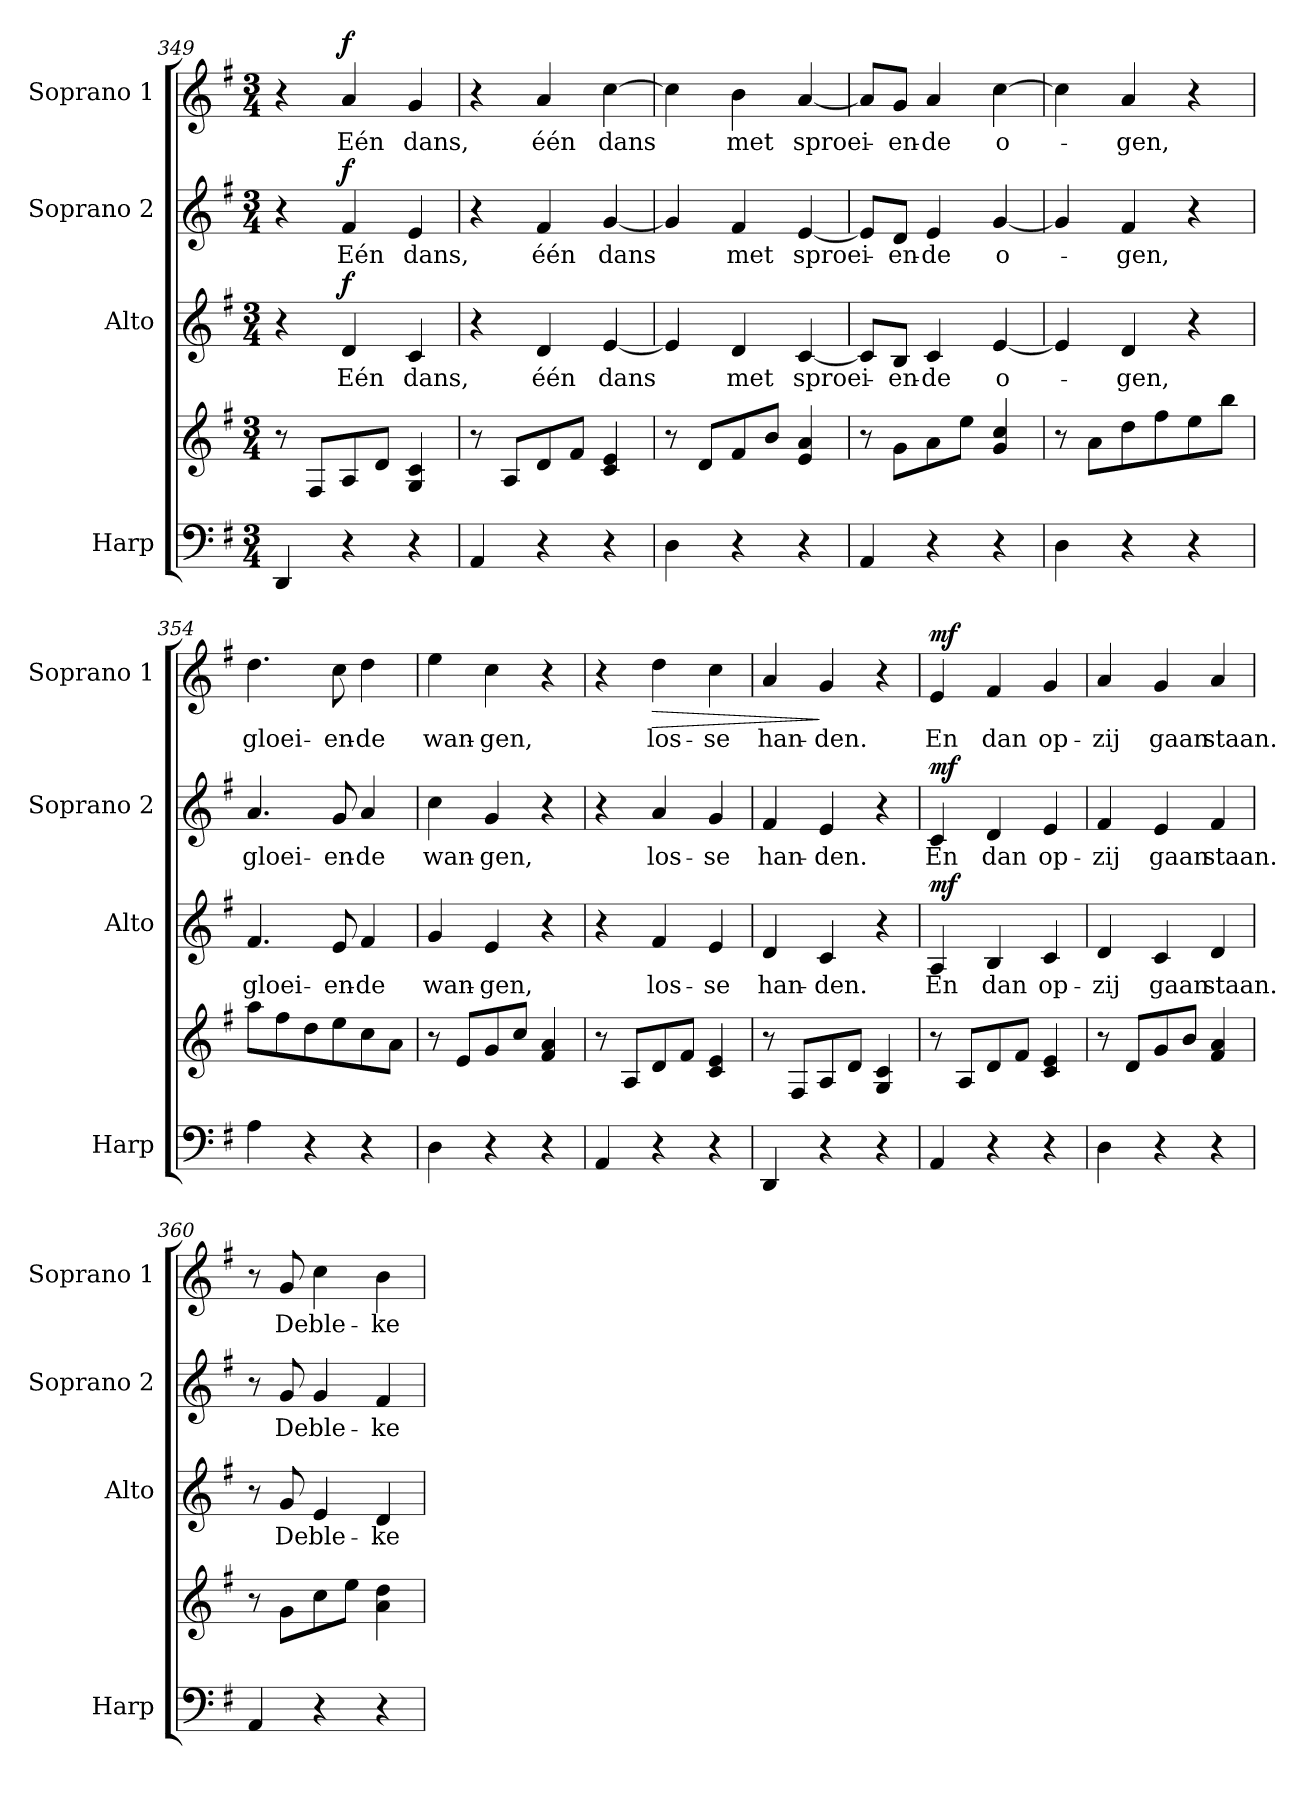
**kern	**kern	**kern	**text	**dynam	**kern	**text	**dynam	**kern	**text	**dynam
*part4	*part4	*part3	*part3	*part3	*part2	*part2	*part2	*part1	*part1	*part1
*staff5	*staff4	*staff3	*staff3	*staff3	*staff2	*staff2	*staff2	*staff1	*staff1	*staff1
*I"Harp	*	*I"Alto	*	*	*I"Soprano 2	*	*	*I"Soprano 1	*	*
*I'Harp	*	*I'Alto	*	*	*I'Soprano 2	*	*	*I'Soprano 1	*	*
*clefF4	*clefG2	*clefG2	*	*	*clefG2	*	*	*clefG2	*	*
*k[f#]	*k[f#]	*k[f#]	*	*	*k[f#]	*	*	*k[f#]	*	*
*G:	*G:	*G:	*	*	*G:	*	*	*G:	*	*
*M3/4	*M3/4	*M3/4	*	*	*M3/4	*	*	*M3/4	*	*
=349	=349	=349	=349	=349	=349	=349	=349	=349	=349	=349
4DD/	8r	4r	.	.	4r	.	.	4r	.	.
.	8F#/L	.	.	.	.	.	.	.	.	.
!	!	!	!LO:LY:b	!LO:DY:a	!	!LO:LY:b	!LO:DY:a	!	!LO:LY:b	!LO:DY:a
4r	8A/	4d/	Eén	f	4f#/	Eén	f	4a/	Eén	f
.	8d/J	.	.	.	.	.	.	.	.	.
!	!	!	!LO:LY:b	!	!	!LO:LY:b	!	!	!LO:LY:b	!
4r	4G/ 4c/	4c/	dans,	.	4e/	dans,	.	4g/	dans,	.
=350	=350	=350	=350	=350	=350	=350	=350	=350	=350	=350
4AA/	8r	4r	.	.	4r	.	.	4r	.	.
.	8A/L	.	.	.	.	.	.	.	.	.
!	!	!	!LO:LY:b	!	!	!LO:LY:b	!	!	!LO:LY:b	!
4r	8d/	4d/	één	.	4f#/	één	.	4a/	één	.
.	8f#/J	.	.	.	.	.	.	.	.	.
!	!	!	!LO:LY:b	!	!	!LO:LY:b	!	!	!LO:LY:b	!
4r	4c/ 4e/	[4e/	dans	.	[4g/	dans	.	[4cc\	dans	.
=351	=351	=351	=351	=351	=351	=351	=351	=351	=351	=351
4D\	8r	4e/]	.	.	4g/]	.	.	4cc\]	.	.
.	8d/L	.	.	.	.	.	.	.	.	.
!	!	!	!LO:LY:b	!	!	!LO:LY:b	!	!	!LO:LY:b	!
4r	8f#/	4d/	met	.	4f#/	met	.	4b\	met	.
.	8b/J	.	.	.	.	.	.	.	.	.
!	!	!	!LO:LY:b	!	!	!LO:LY:b	!	!	!LO:LY:b	!
4r	4e/ 4a/	[4c/	sproei-	.	[4e/	sproei-	.	[4a/	sproei-	.
=352	=352	=352	=352	=352	=352	=352	=352	=352	=352	=352
4AA/	8r	8c/L]	.	.	8e/L]	.	.	8a/L]	.	.
!	!	!	!LO:LY:b	!	!	!LO:LY:b	!	!	!LO:LY:b	!
.	8g\L	8B/J	-en-	.	8d/J	-en-	.	8g/J	-en-	.
!	!	!	!LO:LY:b	!	!	!LO:LY:b	!	!	!LO:LY:b	!
4r	8a\	4c/	-de	.	4e/	-de	.	4a/	-de	.
.	8ee\J	.	.	.	.	.	.	.	.	.
!	!	!	!LO:LY:b	!	!	!LO:LY:b	!	!	!LO:LY:b	!
4r	4g/ 4cc/	[4e/	o-	.	[4g/	o-	.	[4cc\	o-	.
!!LO:LB:g=z
=353	=353	=353	=353	=353	=353	=353	=353	=353	=353	=353
4D\	8r	4e/]	.	.	4g/]	.	.	4cc\]	.	.
.	8a\L	.	.	.	.	.	.	.	.	.
!	!	!	!LO:LY:b	!	!	!LO:LY:b	!	!	!LO:LY:b	!
4r	8dd\	4d/	-gen,	.	4f#/	-gen,	.	4a/	-gen,	.
.	8ff#\	.	.	.	.	.	.	.	.	.
4r	8ee\	4r	.	.	4r	.	.	4r	.	.
.	8bb\J	.	.	.	.	.	.	.	.	.
=354	=354	=354	=354	=354	=354	=354	=354	=354	=354	=354
!	!	!	!LO:LY:b	!	!	!LO:LY:b	!	!	!LO:LY:b	!
4A\	8aa\L	4.f#/	gloei-	.	4.a/	gloei-	.	4.dd\	gloei-	.
.	8ff#\	.	.	.	.	.	.	.	.	.
4r	8dd\	.	.	.	.	.	.	.	.	.
!	!	!	!LO:LY:b	!	!	!LO:LY:b	!	!	!LO:LY:b	!
.	8ee\	8e/	-en-	.	8g/	-en-	.	8cc\	-en-	.
!	!	!	!LO:LY:b	!	!	!LO:LY:b	!	!	!LO:LY:b	!
4r	8cc\	4f#/	-de	.	4a/	-de	.	4dd\	-de	.
.	8a\J	.	.	.	.	.	.	.	.	.
=355	=355	=355	=355	=355	=355	=355	=355	=355	=355	=355
!	!	!	!LO:LY:b	!	!	!LO:LY:b	!	!	!LO:LY:b	!
4D\	8r	4g/	wan-	.	4cc\	wan-	.	4ee\	wan-	.
.	8e/L	.	.	.	.	.	.	.	.	.
!	!	!	!LO:LY:b	!	!	!LO:LY:b	!	!	!LO:LY:b	!
4r	8g/	4e/	-gen,	.	4g/	-gen,	.	4cc\	-gen,	.
.	8cc/J	.	.	.	.	.	.	.	.	.
4r	4f#/ 4a/	4r	.	.	4r	.	.	4r	.	.
=356	=356	=356	=356	=356	=356	=356	=356	=356	=356	=356
4AA/	8r	4r	.	.	4r	.	.	4r	.	.
.	8A/L	.	.	.	.	.	.	.	.	.
!	!	!	!LO:LY:b	!	!	!LO:LY:b	!	!	!LO:LY:b	!LO:HP:b
4r	8d/	4f#/	los-	.	4a/	los-	.	4dd\	los-	>
.	8f#/J	.	.	.	.	.	.	.	.	.
!	!	!	!LO:LY:b	!	!	!LO:LY:b	!	!	!LO:LY:b	!
4r	4c/ 4e/	4e/	-se	.	4g/	-se	.	4cc\	-se	.
=357	=357	=357	=357	=357	=357	=357	=357	=357	=357	=357
!	!	!	!LO:LY:b	!	!	!LO:LY:b	!	!	!LO:LY:b	!
4DD/	8r	4d/	han-	.	4f#/	han-	.	4a/	han-	.
.	8F#/L	.	.	.	.	.	.	.	.	.
!	!	!	!LO:LY:b	!	!	!LO:LY:b	!	!	!LO:LY:b	!
4r	8A/	4c/	-den.	.	4e/	-den.	.	4g/	-den.	]
.	8d/J	.	.	.	.	.	.	.	.	.
4r	4G/ 4c/	4r	.	.	4r	.	.	4r	.	.
=358	=358	=358	=358	=358	=358	=358	=358	=358	=358	=358
!	!	!	!LO:LY:b	!LO:DY:a	!	!LO:LY:b	!LO:DY:a	!	!LO:LY:b	!LO:DY:a
4AA/	8r	4A/	En	mf	4c/	En	mf	4e/	En	mf
.	8A/L	.	.	.	.	.	.	.	.	.
!	!	!	!LO:LY:b	!	!	!LO:LY:b	!	!	!LO:LY:b	!
4r	8d/	4B/	dan	.	4d/	dan	.	4f#/	dan	.
.	8f#/J	.	.	.	.	.	.	.	.	.
!	!	!	!LO:LY:b	!	!	!LO:LY:b	!	!	!LO:LY:b	!
4r	4c/ 4e/	4c/	op-	.	4e/	op-	.	4g/	op-	.
!!LO:LB:g=z
=359	=359	=359	=359	=359	=359	=359	=359	=359	=359	=359
!	!	!	!LO:LY:b	!	!	!LO:LY:b	!	!	!LO:LY:b	!
4D\	8r	4d/	-zij	.	4f#/	-zij	.	4a/	-zij	.
.	8d/L	.	.	.	.	.	.	.	.	.
!	!	!	!LO:LY:b	!	!	!LO:LY:b	!	!	!LO:LY:b	!
4r	8g/	4c/	gaan	.	4e/	gaan	.	4g/	gaan	.
.	8b/J	.	.	.	.	.	.	.	.	.
!	!	!	!LO:LY:b	!	!	!LO:LY:b	!	!	!LO:LY:b	!
4r	4f#/ 4a/	4d/	staan.	.	4f#/	staan.	.	4a/	staan.	.
=360	=360	=360	=360	=360	=360	=360	=360	=360	=360	=360
4AA/	8r	8r	.	.	8r	.	.	8r	.	.
!	!	!	!LO:LY:b	!	!	!LO:LY:b	!	!	!LO:LY:b	!
.	8g\L	8g/	De	.	8g/	De	.	8g/	De	.
!	!	!	!LO:LY:b	!	!	!LO:LY:b	!	!	!LO:LY:b	!
4r	8cc\	4e/	ble-	.	4g/	ble-	.	4cc\	ble-	.
.	8ee\J	.	.	.	.	.	.	.	.	.
!	!	!	!LO:LY:b	!	!	!LO:LY:b	!	!	!LO:LY:b	!
4r	4a\ 4dd\	4d/	-ke	.	4f#/	-ke	.	4b\	-ke	.
=	=	=	=	=	=	=	=	=	=	=
*-	*-	*-	*-	*-	*-	*-	*-	*-	*-	*-
